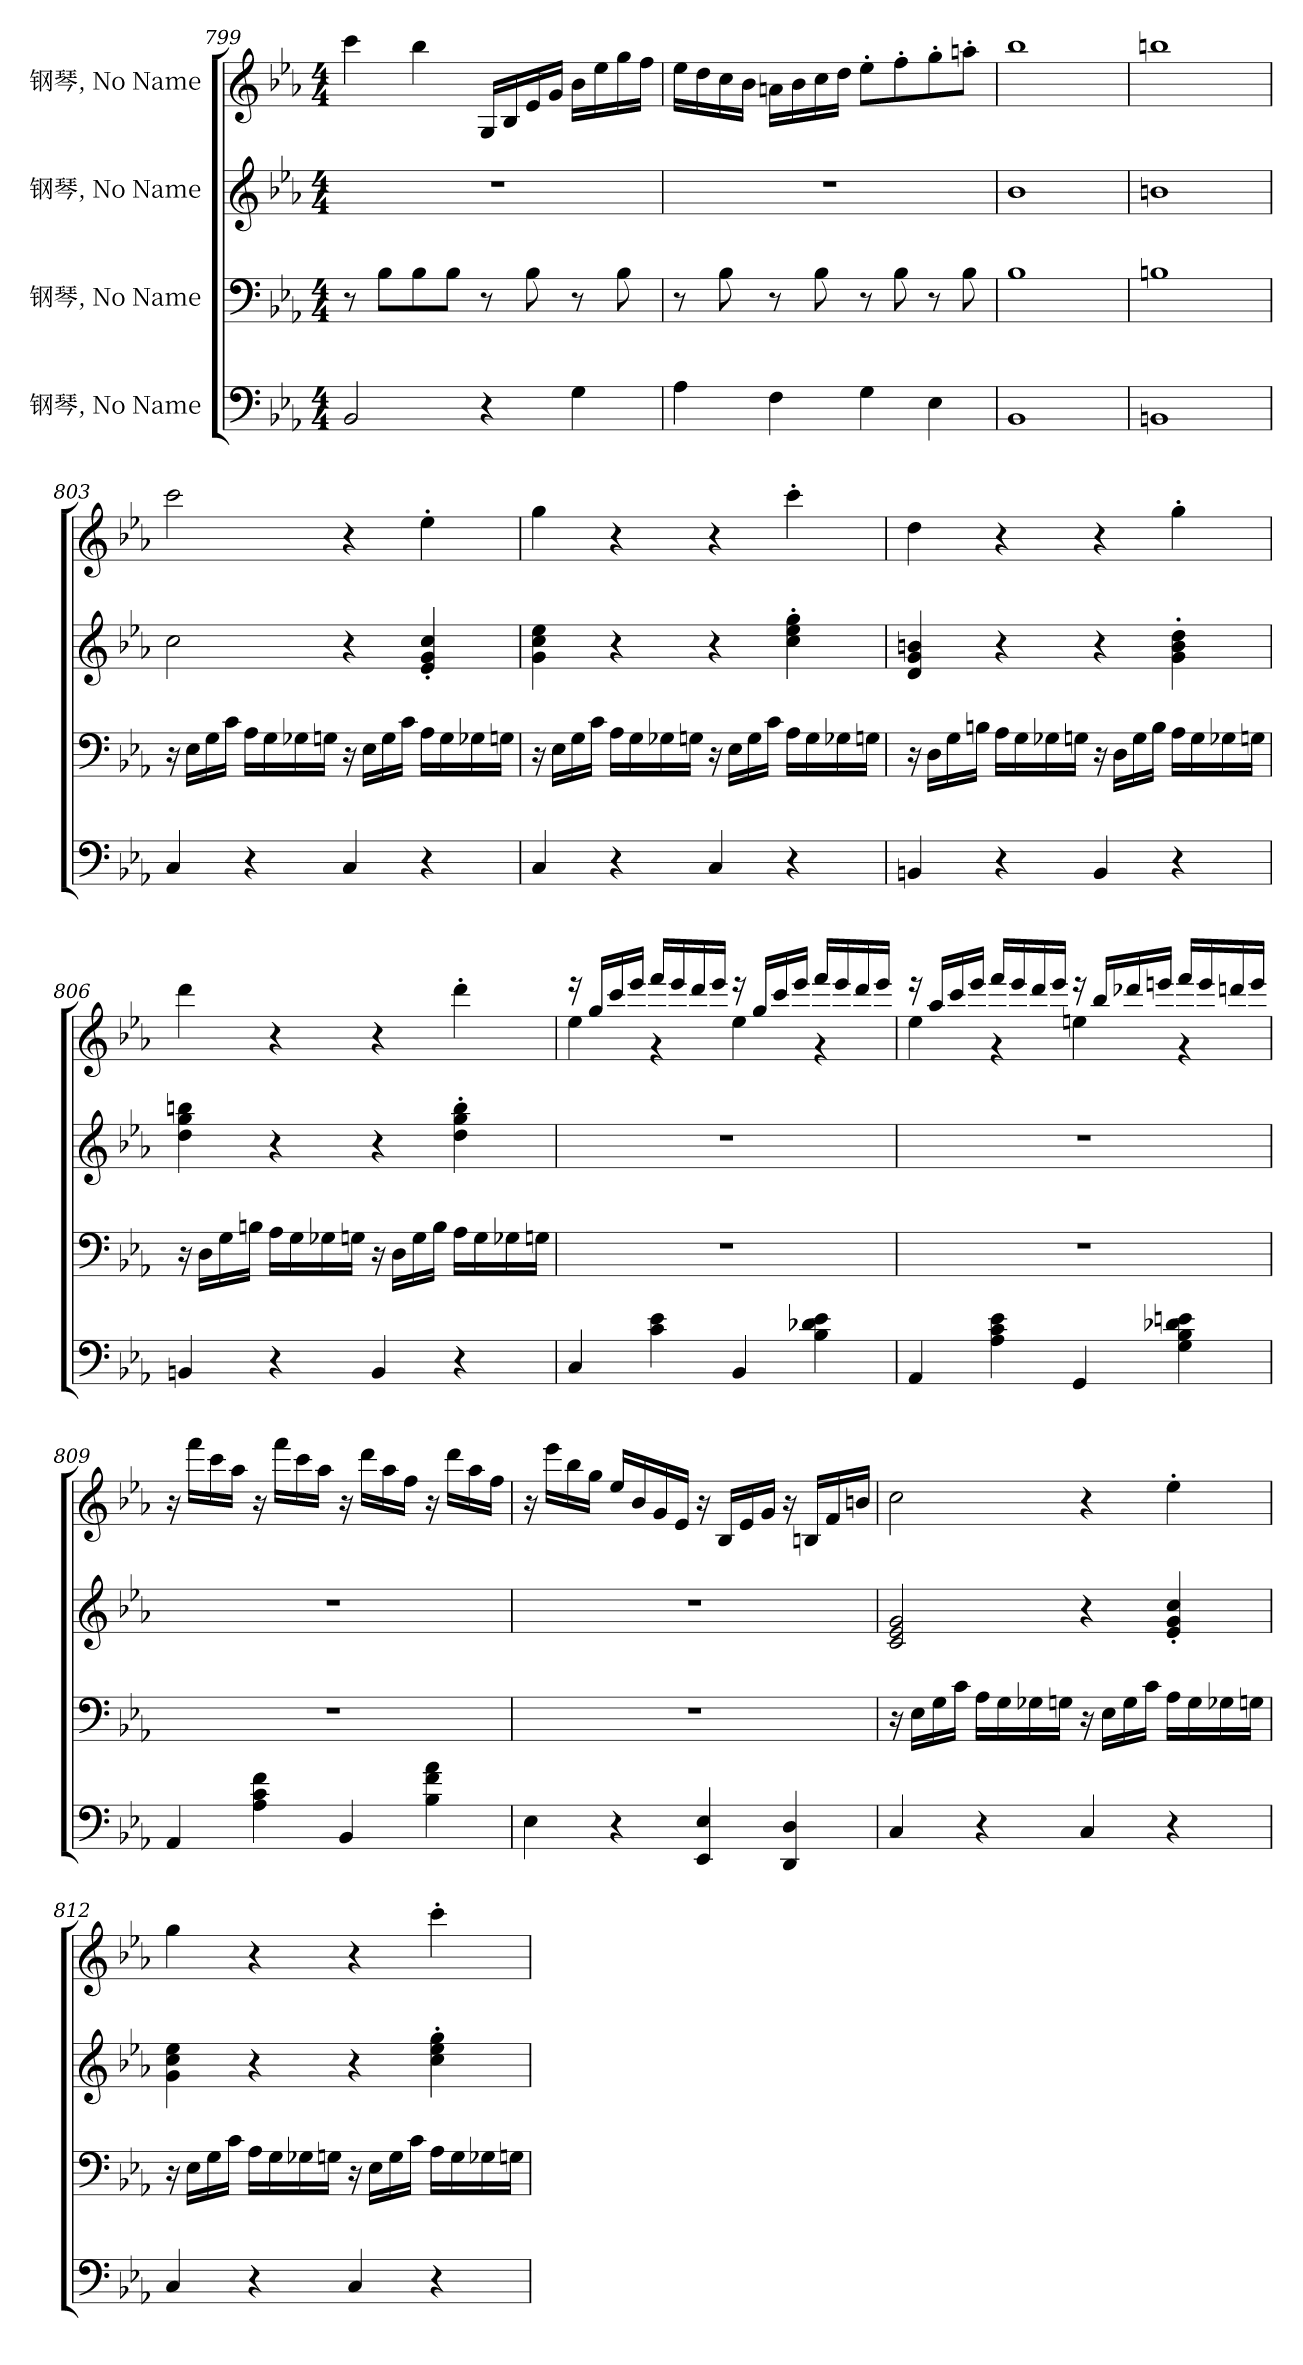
**kern	**kern	**kern	**kern
*part4	*part3	*part2	*part1
*staff4	*staff3	*staff2	*staff1
*I"钢琴, No Name	*I"钢琴, No Name	*I"钢琴, No Name	*I"钢琴, No Name
*clefF4	*clefF4	*clefG2	*clefG2
*k[b-e-a-]	*k[b-e-a-]	*k[b-e-a-]	*k[b-e-a-]
*M4/4	*M4/4	*M4/4	*M4/4
*MM161	*MM161	*MM161	*MM161
=799	=799	=799	=799
2BB-/	8r	1r	4ccc\
.	8B-\L	.	.
.	8B-\	.	4bb-\
.	8B-\J	.	.
4r	8r	.	16G/LL
.	.	.	16B-/
.	8B-\	.	16e-/
.	.	.	16g/JJ
4G\	8r	.	16b-\LL
.	.	.	16ee-\
.	8B-\	.	16gg\
.	.	.	16ff\JJ
=800	=800	=800	=800
4A-\	8r	1r	16ee-\LL
.	.	.	16dd\
.	8B-\	.	16cc\
.	.	.	16b-\JJ
4F\	8r	.	16an\LL
.	.	.	16b-\
.	8B-\	.	16cc\
*	*	*	*MM159
.	.	.	16dd\JJ
4G\	8r	.	8ee-'\L
*	*	*	*MM158
.	8B-\	.	8ff'\
4E-\	8r	.	8gg'\
*	*	*	*MM105
.	8B-\	.	8aan'\J
=801	=801	=801	=801
*	*	*	*MM116
1BB-	1B-	1b-	1bb-
=802	=802	=802	=802
*	*	*	*MM100
1BBn	1Bn	1bn	1bbn
!!LO:LB:g=z
=803	=803	=803	=803
*	*	*	*MM154
4C/	16r	2cc\	2ccc\
.	16E-\LL	.	.
.	16G\	.	.
.	16c\JJ	.	.
4r	16A-\LL	.	.
.	16G\	.	.
.	16G-X\	.	.
.	16Gn\JJ	.	.
4C/	16r	4r	4r
.	16E-\LL	.	.
.	16G\	.	.
.	16c\JJ	.	.
*	*	*	*MM158
4r	16A-\LL	4e-/' 4g/' 4cc/'	4ee-'\
.	16G\	.	.
.	16G-X\	.	.
.	16Gn\JJ	.	.
=804	=804	=804	=804
4C/	16r	4g\ 4cc\ 4ee-\	4gg\
.	16E-\LL	.	.
.	16G\	.	.
.	16c\JJ	.	.
4r	16A-\LL	4r	4r
.	16G\	.	.
.	16G-X\	.	.
.	16Gn\JJ	.	.
4C/	16r	4r	4r
.	16E-\LL	.	.
.	16G\	.	.
.	16c\JJ	.	.
*	*	*	*MM158
4r	16A-\LL	4cc\' 4ee-\' 4gg\'	4ccc'\
.	16G\	.	.
.	16G-X\	.	.
.	16Gn\JJ	.	.
!!LO:LB:g=z
=805	=805	=805	=805
4BBn/	16r	4d/ 4g/ 4bn/	4dd\
.	16D\LL	.	.
.	16G\	.	.
.	16Bn\JJ	.	.
4r	16A-\LL	4r	4r
.	16G\	.	.
.	16G-X\	.	.
.	16Gn\JJ	.	.
4BB/	16r	4r	4r
.	16D\LL	.	.
.	16G\	.	.
.	16B\JJ	.	.
*	*	*	*MM158
4r	16A-\LL	4g\' 4b\' 4dd\'	4gg'\
.	16G\	.	.
.	16G-X\	.	.
.	16Gn\JJ	.	.
=806	=806	=806	=806
4BBn/	16r	4dd\ 4gg\ 4bbn\	4ddd\
.	16D\LL	.	.
.	16G\	.	.
.	16Bn\JJ	.	.
4r	16A-\LL	4r	4r
.	16G\	.	.
.	16G-X\	.	.
.	16Gn\JJ	.	.
4BB/	16r	4r	4r
.	16D\LL	.	.
.	16G\	.	.
.	16B\JJ	.	.
*	*	*	*MM158
4r	16A-\LL	4dd\' 4gg\' 4bb\'	4ddd'\
.	16G\	.	.
.	16G-X\	.	.
.	16Gn\JJ	.	.
!!LO:PB:g=z
=807	=807	=807	=807
*	*	*	*^
4C/	1r	1r	16r	4ee-\
*	*	*	*MM156	*
.	.	.	16gg/LL	.
.	.	.	16ccc/	.
.	.	.	16eee-/JJ	.
*	*	*	*MM158	*
4c\ 4e-\	.	.	16fff/LL	4r
.	.	.	16eee-/	.
.	.	.	16ddd/	.
.	.	.	16eee-/JJ	.
4BB-/	.	.	16r	4ee-\
.	.	.	16gg/LL	.
.	.	.	16ccc/	.
.	.	.	16eee-/JJ	.
*	*	*	*MM158	*
4B-\ 4d-X\ 4e-\	.	.	16fff/LL	4r
.	.	.	16eee-/	.
.	.	.	16ddd/	.
.	.	.	16eee-/JJ	.
=808	=808	=808	=808	=808
4AA-/	1r	1r	16r	4ee-\
.	.	.	16aa-/LL	.
.	.	.	16ccc/	.
.	.	.	16eee-/JJ	.
*	*	*	*MM158	*
4A-\ 4c\ 4e-\	.	.	16fff/LL	4r
.	.	.	16eee-/	.
.	.	.	16ddd/	.
.	.	.	16eee-/JJ	.
4GG/	.	.	16r	4een\
.	.	.	16bb-/LL	.
.	.	.	16ddd-X/	.
.	.	.	16eeen/JJ	.
*	*	*	*MM158	*
4G\ 4B-\ 4d-X\ 4en\	.	.	16fff/LL	4r
.	.	.	16eee/	.
.	.	.	16dddn/	.
.	.	.	16eee/JJ	.
*	*	*	*v	*v
!!LO:LB:g=z
=809	=809	=809	=809
4AA-/	1r	1r	16r
.	.	.	16fff\LL
.	.	.	16ccc\
.	.	.	16aa-\JJ
*	*	*	*MM158
4A-\ 4c\ 4f\	.	.	16r
.	.	.	16fff\LL
.	.	.	16ccc\
.	.	.	16aa-\JJ
4BB-/	.	.	16r
.	.	.	16ddd\LL
.	.	.	16aa-\
.	.	.	16ff\JJ
*	*	*	*MM158
4B-\ 4f\ 4a-\	.	.	16r
.	.	.	16ddd\LL
.	.	.	16aa-\
.	.	.	16ff\JJ
=810	=810	=810	=810
4E-\	1r	1r	16r
.	.	.	16eee-\LL
.	.	.	16bb-\
.	.	.	16gg\JJ
4r	.	.	16ee-/LL
.	.	.	16b-/
.	.	.	16g/
.	.	.	16e-/JJ
4EE-/ 4E-/	.	.	16r
.	.	.	16B-/LL
.	.	.	16e-/
.	.	.	16g/JJ
4DD/ 4D/	.	.	16r
.	.	.	16Bn/LL
*	*	*	*MM152
.	.	.	16f/
*	*	*	*MM150
.	.	.	16bn/JJ
!!LO:LB:g=z
=811	=811	=811	=811
*	*	*	*MM154
4C/	16r	2c/ 2e-/ 2g/	2cc\
.	16E-\LL	.	.
.	16G\	.	.
.	16c\JJ	.	.
4r	16A-\LL	.	.
.	16G\	.	.
.	16G-X\	.	.
.	16Gn\JJ	.	.
4C/	16r	4r	4r
.	16E-\LL	.	.
.	16G\	.	.
.	16c\JJ	.	.
*	*	*	*MM158
4r	16A-\LL	4e-/' 4g/' 4cc/'	4ee-'\
.	16G\	.	.
.	16G-X\	.	.
.	16Gn\JJ	.	.
=812	=812	=812	=812
4C/	16r	4g\ 4cc\ 4ee-\	4gg\
.	16E-\LL	.	.
.	16G\	.	.
.	16c\JJ	.	.
4r	16A-\LL	4r	4r
.	16G\	.	.
.	16G-X\	.	.
.	16Gn\JJ	.	.
4C/	16r	4r	4r
.	16E-\LL	.	.
.	16G\	.	.
.	16c\JJ	.	.
*	*	*	*MM158
4r	16A-\LL	4cc\' 4ee-\' 4gg\'	4ccc'\
.	16G\	.	.
.	16G-X\	.	.
.	16Gn\JJ	.	.
=	=	=	=
*-	*-	*-	*-
